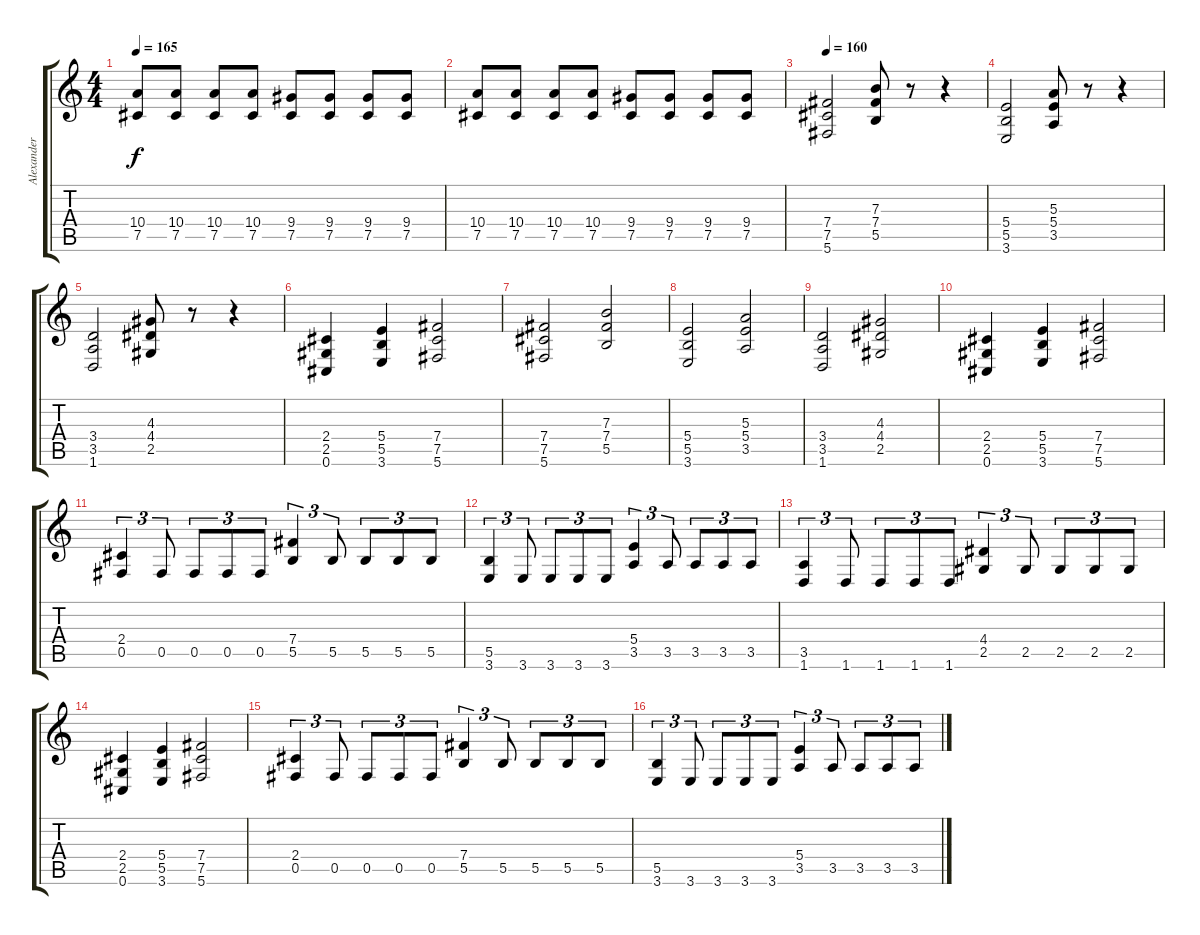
\track ("Alexander Kuoppala" "Alexander ") {instrument distortionguitar}
\staff {score tabs}
\tuning (Db4 Ab3 E3 B2 Gb2 Db2) {hide}
\ts (4 4)
\tempo 165
\clef g2
\ks c
(10.4 7.5).8{dy f} (10.4 7.5).8 (10.4 7.5).8 (10.4 7.5).8 (9.4 7.5).8 (9.4 7.5).8 (9.4 7.5).8 (9.4 7.5).8 |
(10.4 7.5).8 (10.4 7.5).8 (10.4 7.5).8 (10.4 7.5).8 (9.4 7.5).8 (9.4 7.5).8 (9.4 7.5).8 (9.4 7.5).8 |
\tempo 160
(7.4 7.5 5.6).2 (7.3 7.4 5.5).8 r.8 r.4 |
(5.4 5.5 3.6).2 (5.3 5.4 3.5).8 r.8 r.4 |
(3.4 3.5 1.6).2 (4.3 4.4 2.5).8 r.8 r.4 |
(2.4 2.5 0.6).4 (5.4 5.5 3.6).4 (7.4 7.5 5.6).2 |
(7.4 7.5 5.6).2 (7.3 7.4 5.5).2 |
(5.4 5.5 3.6).2 (5.3 5.4 3.5).2 |
(3.4 3.5 1.6).2 (4.3 4.4 2.5).2 |
(2.4 2.5 0.6).4 (5.4 5.5 3.6).4 (7.4 7.5 5.6).2 |
(2.4 0.5).4{tu (3 2)} 0.5.8{tu (3 2)} 0.5.8{tu (3 2)} 0.5.8{tu (3 2)} 0.5.8{tu (3 2)} (7.4 5.5).4{tu (3 2)} 5.5.8{tu (3 2)} 5.5.8{tu (3 2)} 5.5.8{tu (3 2)} 5.5.8{tu (3 2)} |
(5.5 3.6).4{tu (3 2)} 3.6.8{tu (3 2)} 3.6.8{tu (3 2)} 3.6.8{tu (3 2)} 3.6.8{tu (3 2)} (5.4 3.5).4{tu (3 2)} 3.5.8{tu (3 2)} 3.5.8{tu (3 2)} 3.5.8{tu (3 2)} 3.5.8{tu (3 2)} |
(3.5 1.6).4{tu (3 2)} 1.6.8{tu (3 2)} 1.6.8{tu (3 2)} 1.6.8{tu (3 2)} 1.6.8{tu (3 2)} (4.4 2.5).4{tu (3 2)} 2.5.8{tu (3 2)} 2.5.8{tu (3 2)} 2.5.8{tu (3 2)} 2.5.8{tu (3 2)} |
(2.4 2.5 0.6).4 (5.4 5.5 3.6).4 (7.4 7.5 5.6).2 |
(2.4 0.5).4{tu (3 2)} 0.5.8{tu (3 2)} 0.5.8{tu (3 2)} 0.5.8{tu (3 2)} 0.5.8{tu (3 2)} (7.4 5.5).4{tu (3 2)} 5.5.8{tu (3 2)} 5.5.8{tu (3 2)} 5.5.8{tu (3 2)} 5.5.8{tu (3 2)} |
(5.5 3.6).4{tu (3 2)} 3.6.8{tu (3 2)} 3.6.8{tu (3 2)} 3.6.8{tu (3 2)} 3.6.8{tu (3 2)} (5.4 3.5).4{tu (3 2)} 3.5.8{tu (3 2)} 3.5.8{tu (3 2)} 3.5.8{tu (3 2)} 3.5.8{tu (3 2)}
